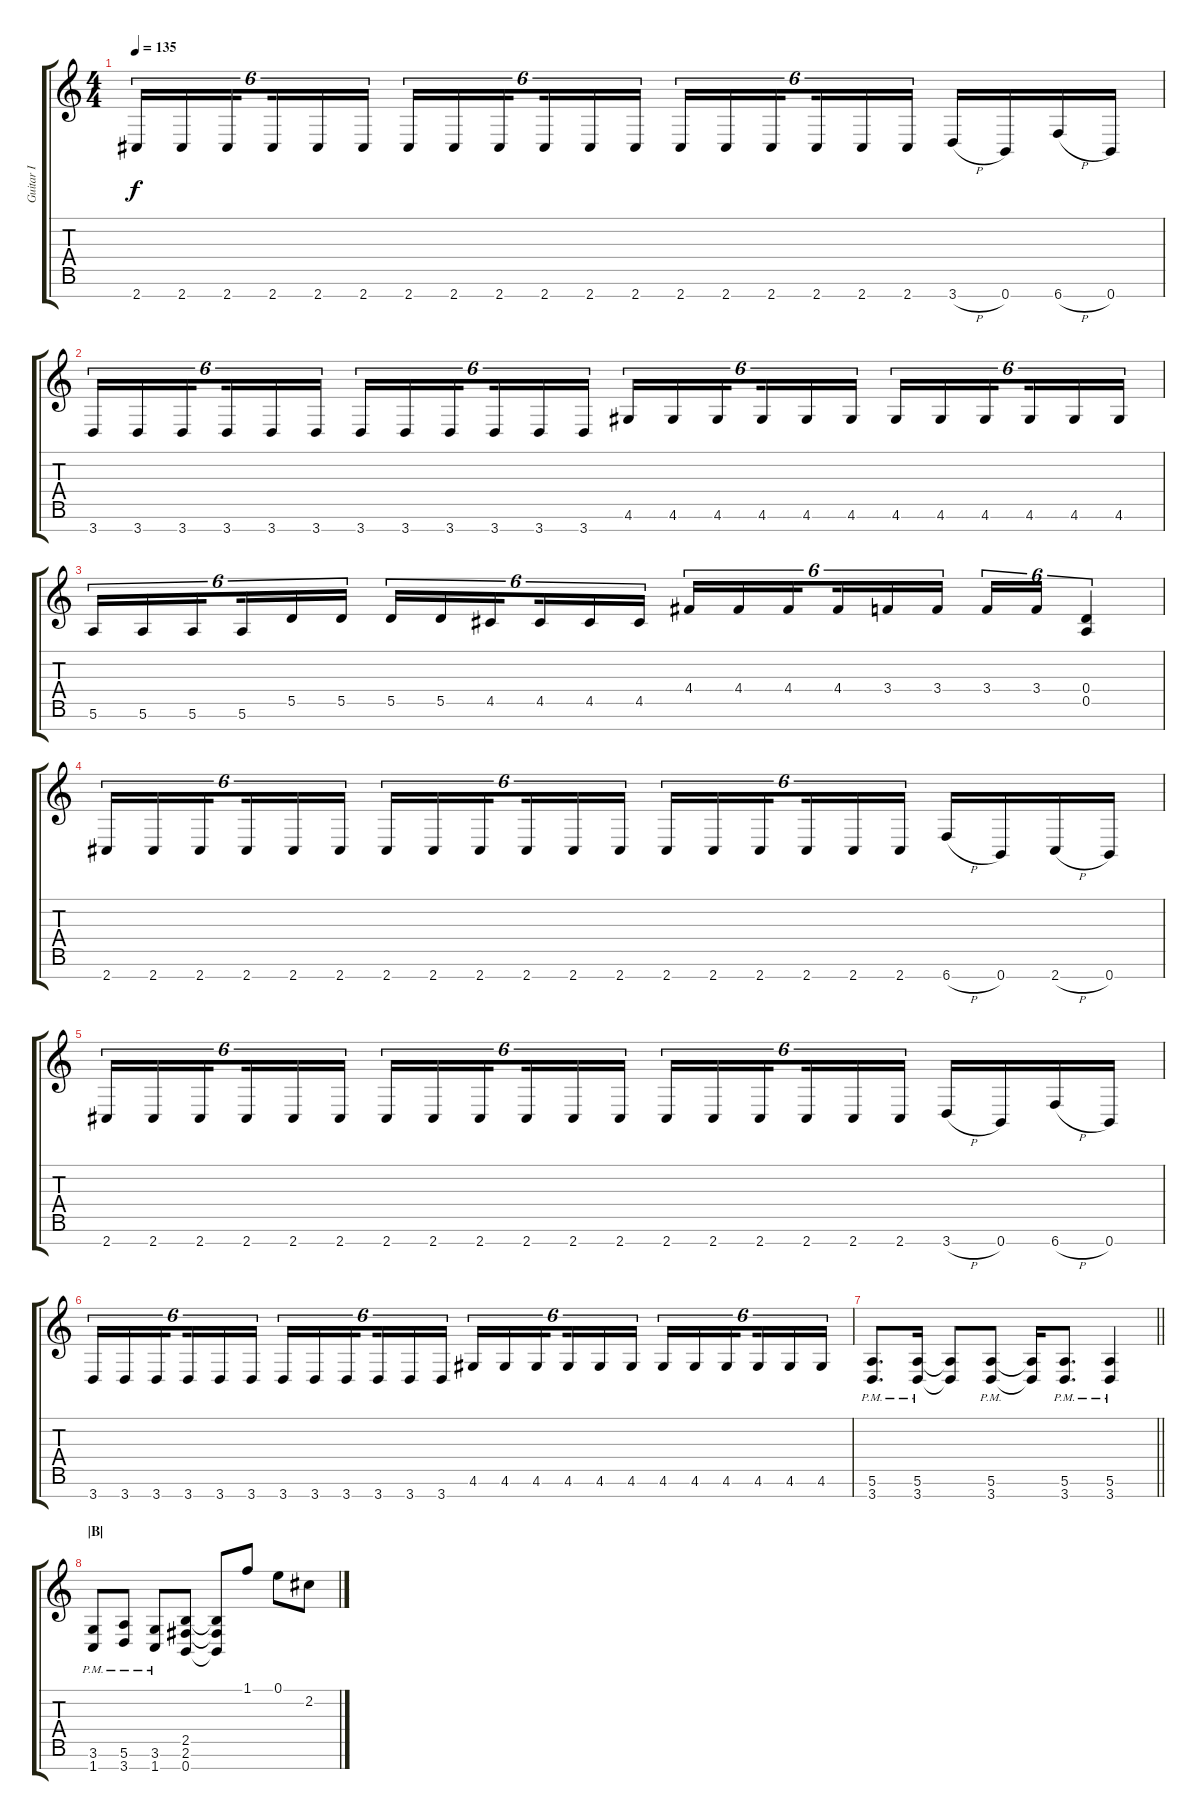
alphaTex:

\track ("Guitar I" "Guitar I") {instrument distortionguitar}
\staff {score tabs}
\tuning (E4 B3 G3 D3 A2 E2 B1) {hide}
\ts (4 4)
\tempo 135
\clef g2
\ks c
2.7.16{tu (6 4) dy f} 2.7.16{tu (6 4)} 2.7.16{tu (6 4) beam splitsecondary} 2.7.16{tu (6 4)} 2.7.16{tu (6 4)} 2.7.16{tu (6 4)} 2.7.16{tu (6 4)} 2.7.16{tu (6 4)} 2.7.16{tu (6 4) beam splitsecondary} 2.7.16{tu (6 4)} 2.7.16{tu (6 4)} 2.7.16{tu (6 4)} 2.7.16{tu (6 4)} 2.7.16{tu (6 4)} 2.7.16{tu (6 4) beam splitsecondary} 2.7.16{tu (6 4)} 2.7.16{tu (6 4)} 2.7.16{tu (6 4)} 3.7{h}.16 0.7.16 6.7{h}.16 0.7.16 |
3.7.16{tu (6 4)} 3.7.16{tu (6 4)} 3.7.16{tu (6 4) beam splitsecondary} 3.7.16{tu (6 4)} 3.7.16{tu (6 4)} 3.7.16{tu (6 4)} 3.7.16{tu (6 4)} 3.7.16{tu (6 4)} 3.7.16{tu (6 4) beam splitsecondary} 3.7.16{tu (6 4)} 3.7.16{tu (6 4)} 3.7.16{tu (6 4)} 4.6.16{tu (6 4)} 4.6.16{tu (6 4)} 4.6.16{tu (6 4) beam splitsecondary} 4.6.16{tu (6 4)} 4.6.16{tu (6 4)} 4.6.16{tu (6 4)} 4.6.16{tu (6 4)} 4.6.16{tu (6 4)} 4.6.16{tu (6 4) beam splitsecondary} 4.6.16{tu (6 4)} 4.6.16{tu (6 4)} 4.6.16{tu (6 4)} |
5.6.16{tu (6 4)} 5.6.16{tu (6 4)} 5.6.16{tu (6 4) beam splitsecondary} 5.6.16{tu (6 4)} 5.5.16{tu (6 4)} 5.5.16{tu (6 4)} 5.5.16{tu (6 4)} 5.5.16{tu (6 4)} 4.5.16{tu (6 4) beam splitsecondary} 4.5.16{tu (6 4)} 4.5.16{tu (6 4)} 4.5.16{tu (6 4)} 4.4.16{tu (6 4)} 4.4.16{tu (6 4)} 4.4.16{tu (6 4) beam splitsecondary} 4.4.16{tu (6 4)} 3.4.16{tu (6 4)} 3.4.16{tu (6 4)} 3.4.16{tu (6 4)} 3.4.16{tu (6 4)} (0.4 0.5).4{tu (6 4)} |
2.7.16{tu (6 4)} 2.7.16{tu (6 4)} 2.7.16{tu (6 4) beam splitsecondary} 2.7.16{tu (6 4)} 2.7.16{tu (6 4)} 2.7.16{tu (6 4)} 2.7.16{tu (6 4)} 2.7.16{tu (6 4)} 2.7.16{tu (6 4) beam splitsecondary} 2.7.16{tu (6 4)} 2.7.16{tu (6 4)} 2.7.16{tu (6 4)} 2.7.16{tu (6 4)} 2.7.16{tu (6 4)} 2.7.16{tu (6 4) beam splitsecondary} 2.7.16{tu (6 4)} 2.7.16{tu (6 4)} 2.7.16{tu (6 4)} 6.7{h}.16 0.7.16 2.7{h}.16 0.7.16 |
2.7.16{tu (6 4)} 2.7.16{tu (6 4)} 2.7.16{tu (6 4) beam splitsecondary} 2.7.16{tu (6 4)} 2.7.16{tu (6 4)} 2.7.16{tu (6 4)} 2.7.16{tu (6 4)} 2.7.16{tu (6 4)} 2.7.16{tu (6 4) beam splitsecondary} 2.7.16{tu (6 4)} 2.7.16{tu (6 4)} 2.7.16{tu (6 4)} 2.7.16{tu (6 4)} 2.7.16{tu (6 4)} 2.7.16{tu (6 4) beam splitsecondary} 2.7.16{tu (6 4)} 2.7.16{tu (6 4)} 2.7.16{tu (6 4)} 3.7{h}.16 0.7.16 6.7{h}.16 0.7.16 |
3.7.16{tu (6 4)} 3.7.16{tu (6 4)} 3.7.16{tu (6 4) beam splitsecondary} 3.7.16{tu (6 4)} 3.7.16{tu (6 4)} 3.7.16{tu (6 4)} 3.7.16{tu (6 4)} 3.7.16{tu (6 4)} 3.7.16{tu (6 4) beam splitsecondary} 3.7.16{tu (6 4)} 3.7.16{tu (6 4)} 3.7.16{tu (6 4)} 4.6.16{tu (6 4)} 4.6.16{tu (6 4)} 4.6.16{tu (6 4) beam splitsecondary} 4.6.16{tu (6 4)} 4.6.16{tu (6 4)} 4.6.16{tu (6 4)} 4.6.16{tu (6 4)} 4.6.16{tu (6 4)} 4.6.16{tu (6 4) beam splitsecondary} 4.6.16{tu (6 4)} 4.6.16{tu (6 4)} 4.6.16{tu (6 4)} |
\barLineRight lightlight
(5.6{pm} 3.7{pm}).8{d} (5.6{pm} 3.7{pm}).16 (5.6{t} 3.7{t}).8 (5.6{pm} 3.7{pm}).8 (5.6{t} 3.7{t}).16 (5.6{pm} 3.7{pm}).8{d} (5.6{pm} 3.7{pm}).4 |
\section ("" "|B|")
(3.6{pm} 1.7{pm}).8 (5.6{pm} 3.7{pm}).8 (3.6{pm} 1.7{pm}).8 (2.5 2.6 0.7).8 (2.5{t} 2.6{t} 0.7{t}).8 1.1.8 0.1.8 2.2.8
